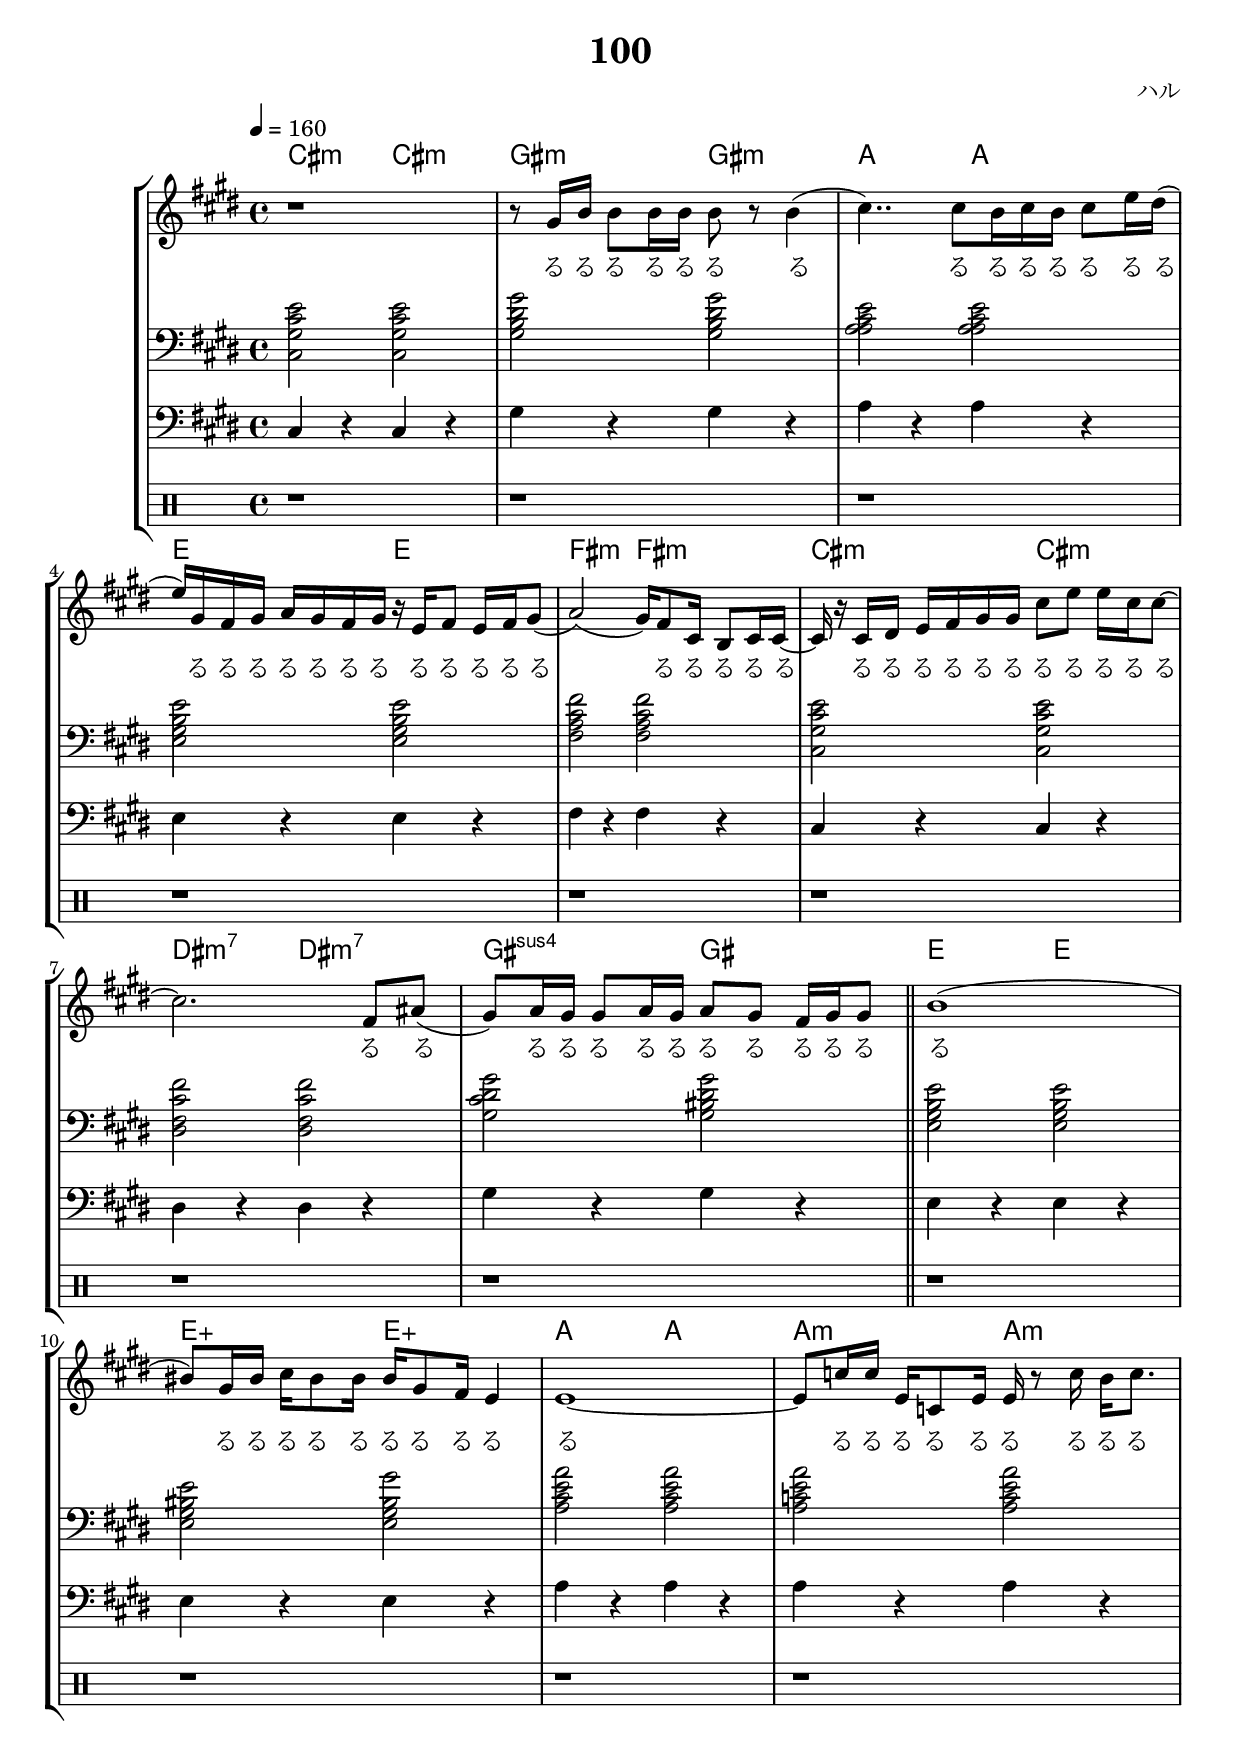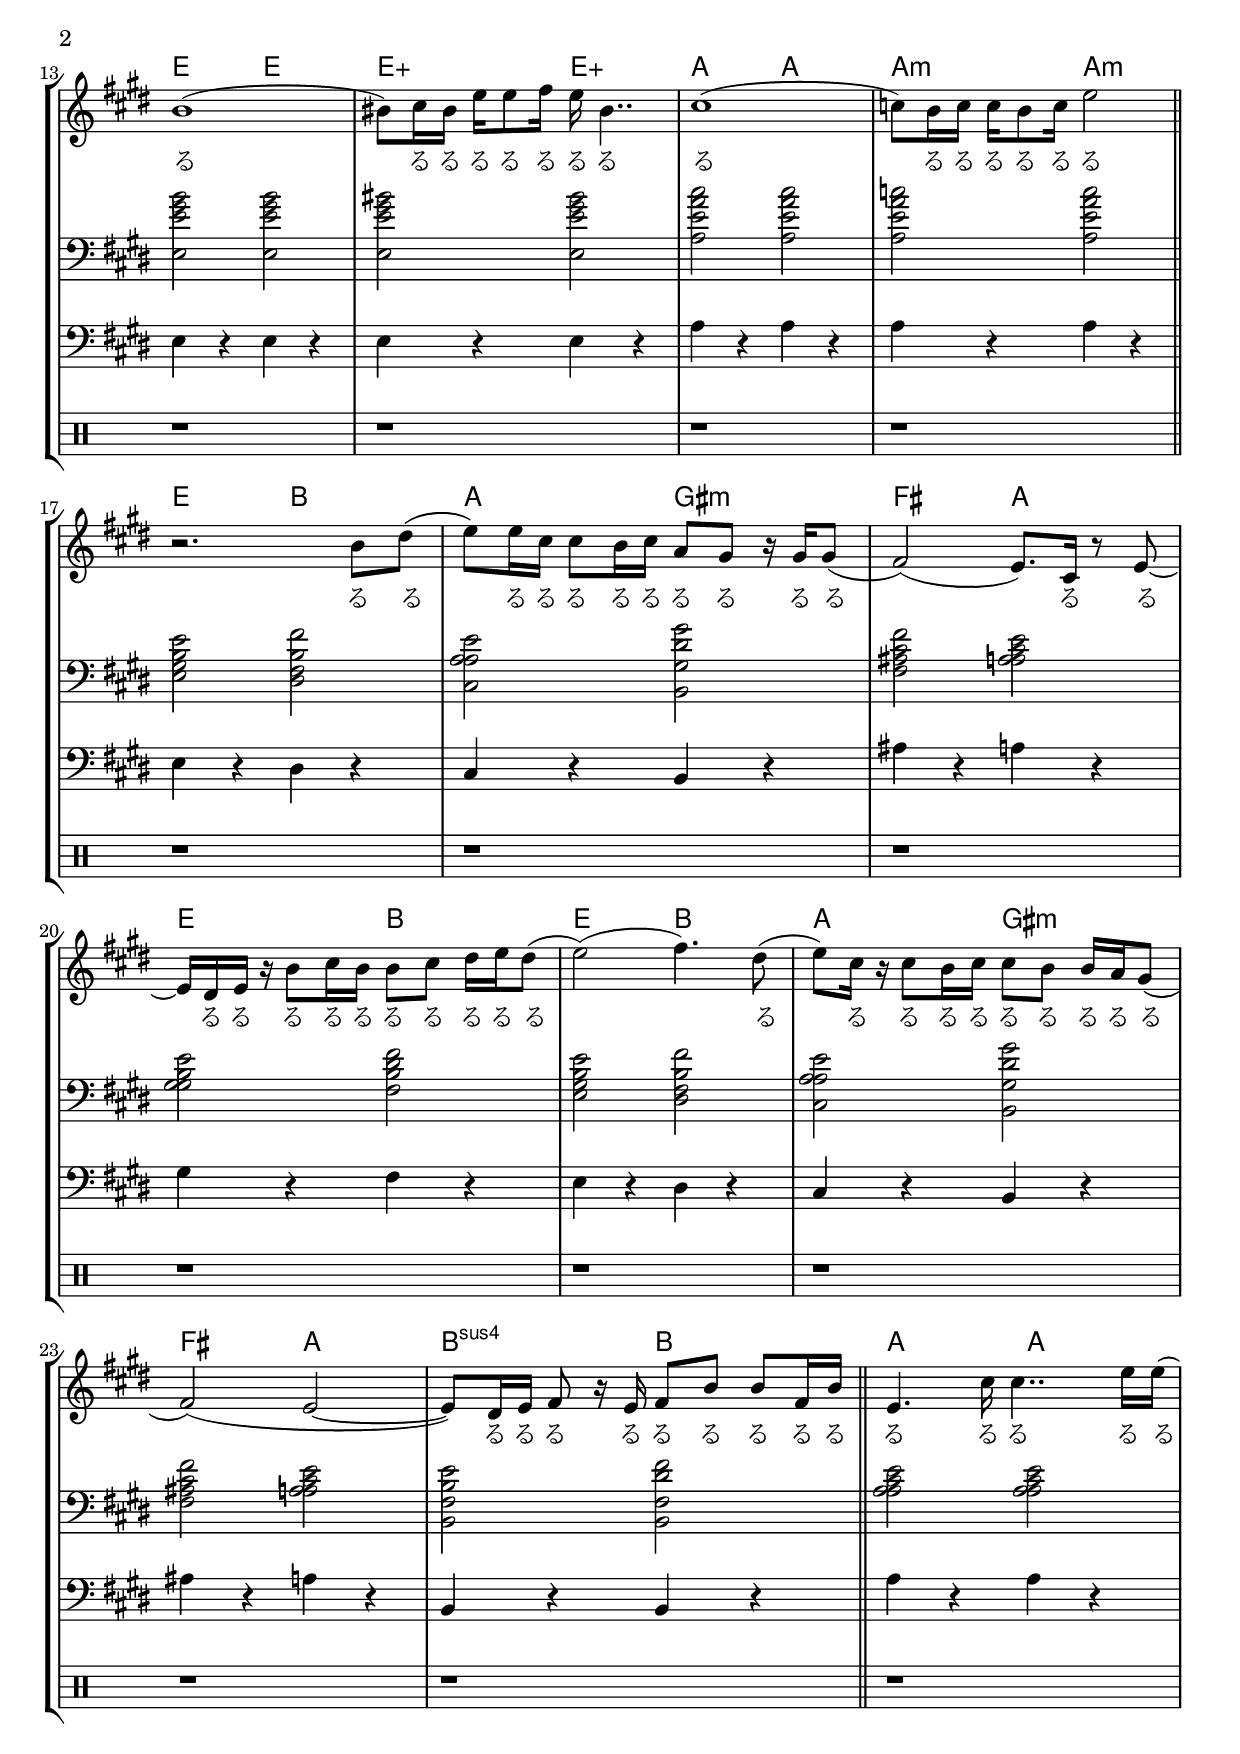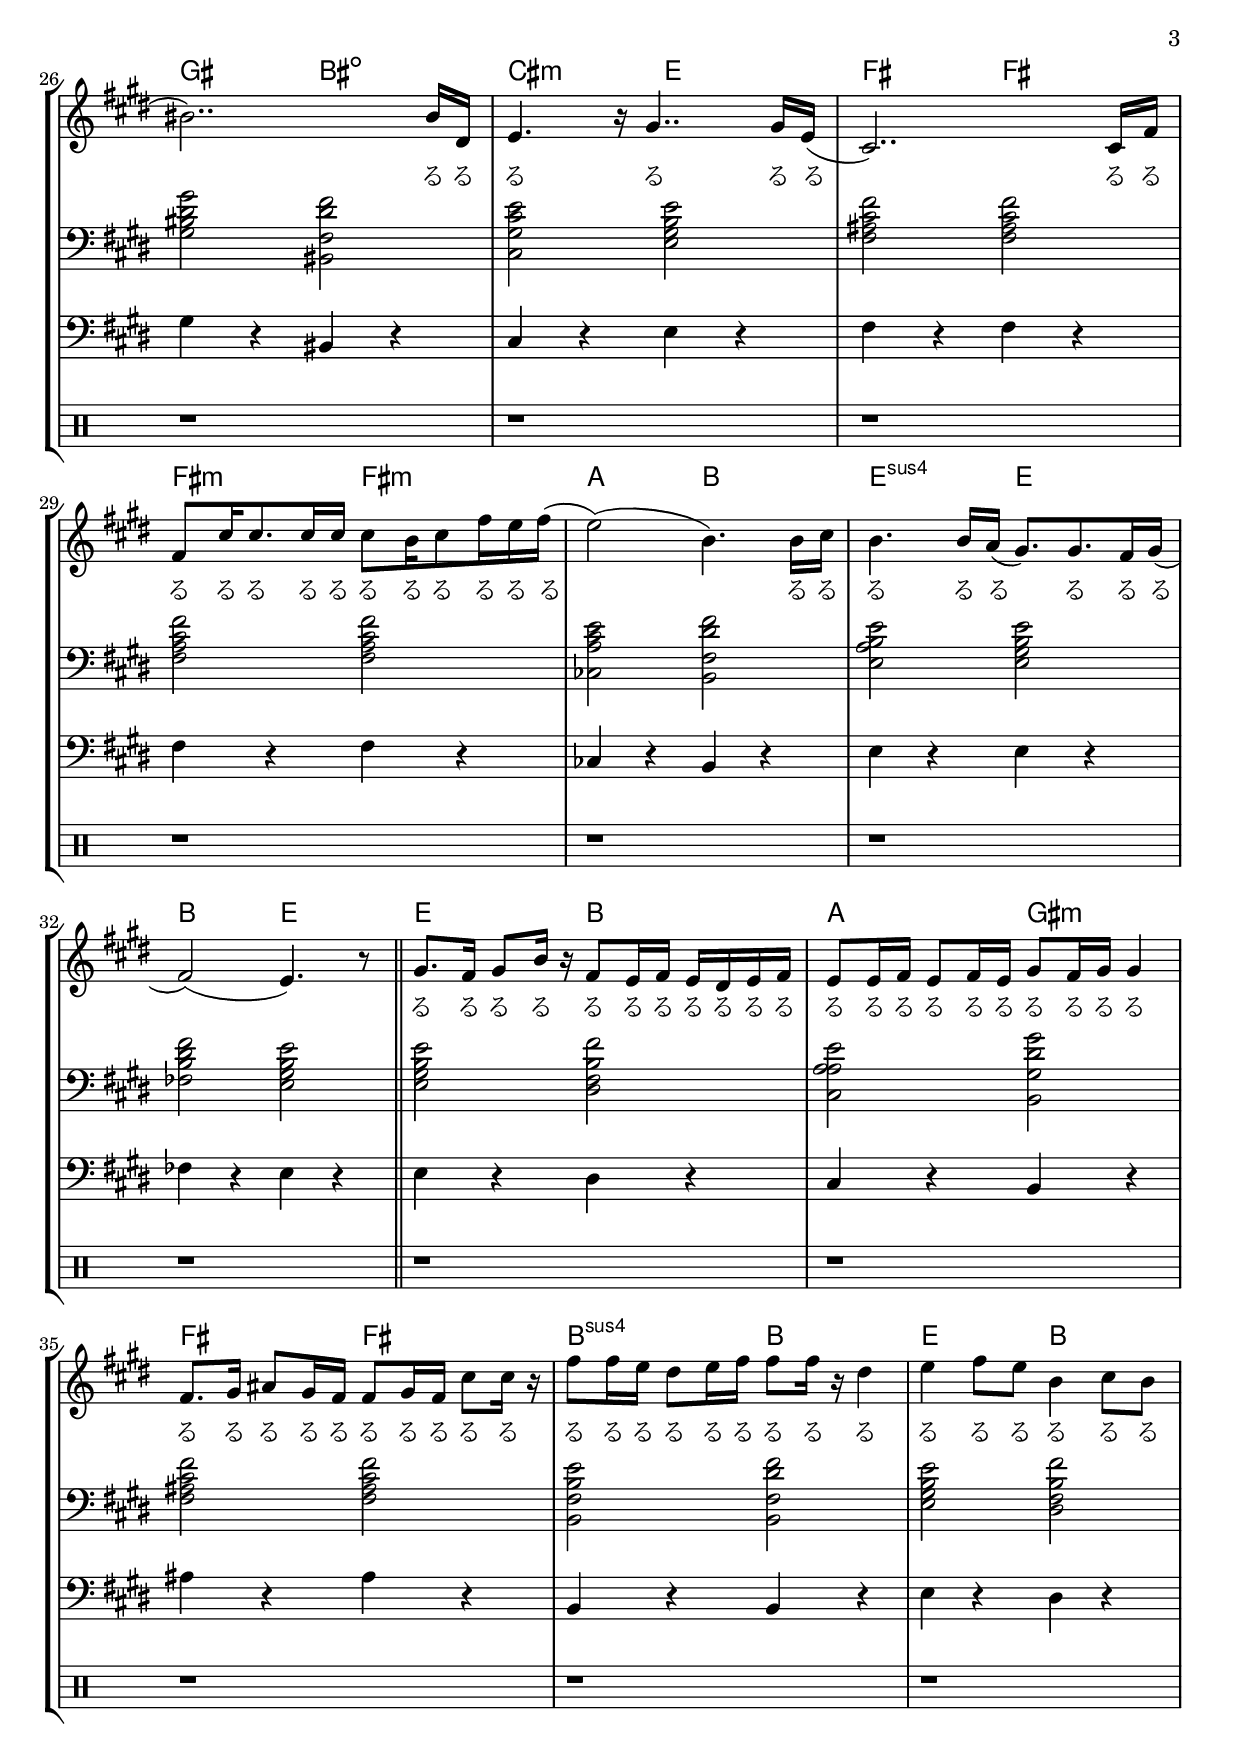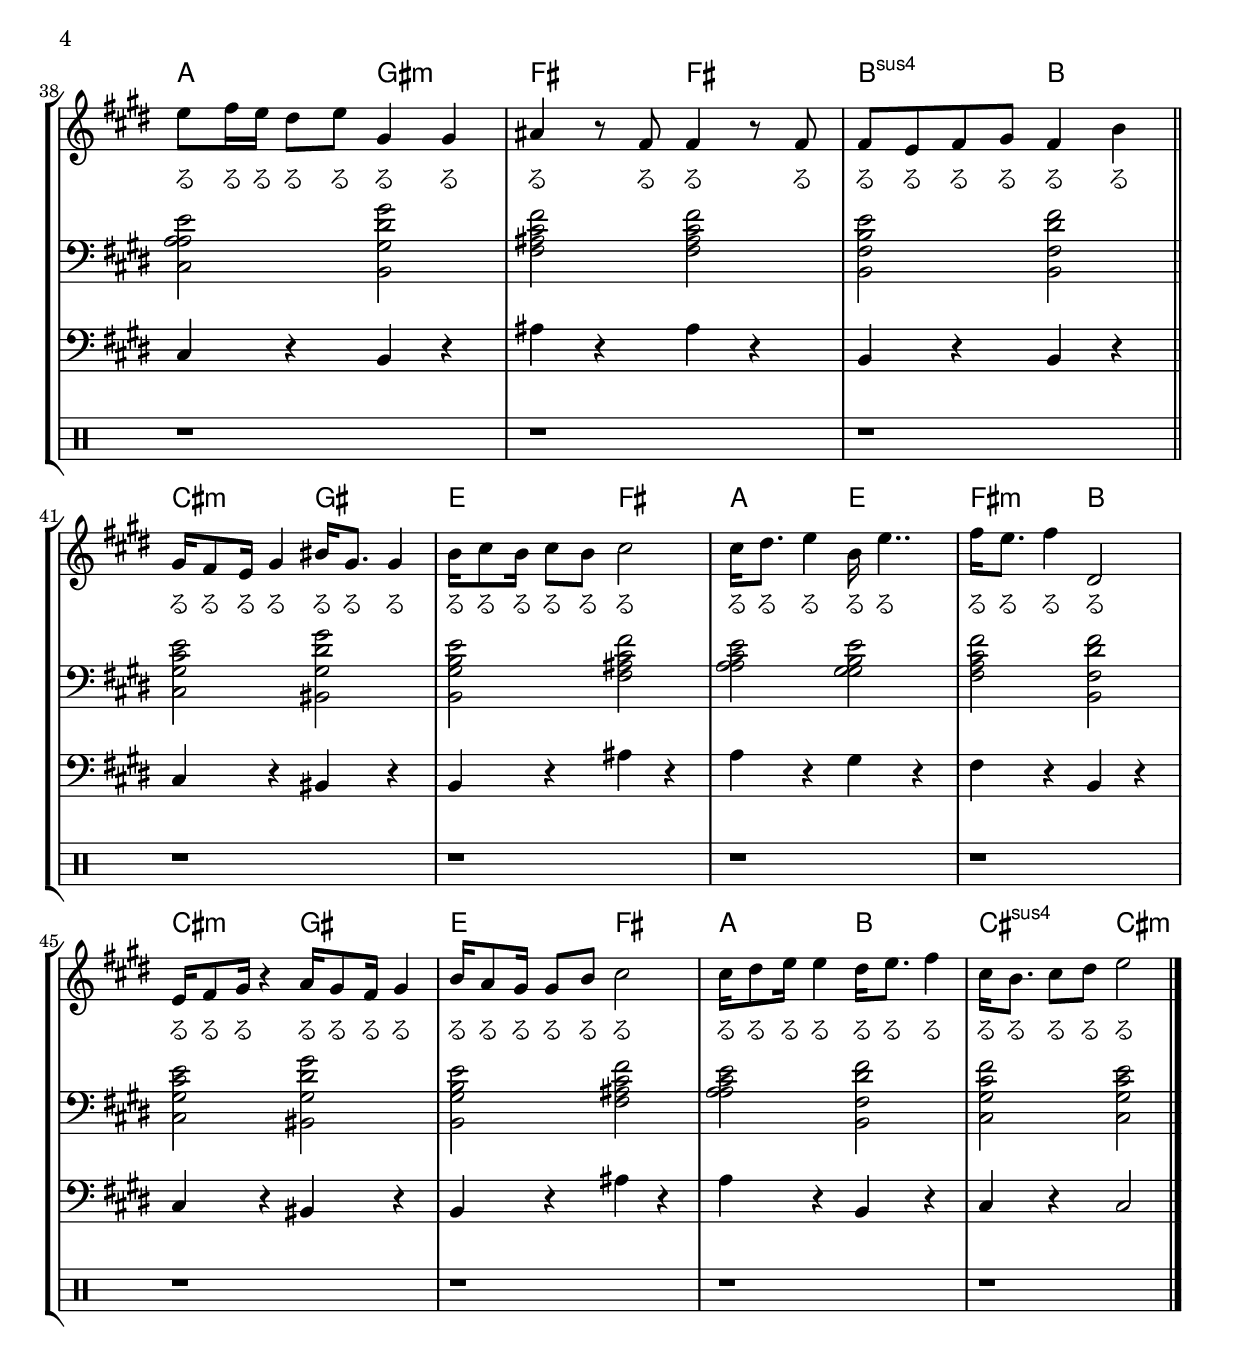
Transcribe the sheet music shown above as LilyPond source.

\version "2.12.1"

\header {
	title = \markup {100}
	composer = \markup \center-column {ハル}
}

harmony = \chordmode {
	cis2:m cis:m gis:m gis:m a a e e fis:m fis:m cis:m cis:m dis:min7 dis:min7 gis:sus4 gis 

	e e e:aug e:aug a a a:m a:m e e e:aug e:aug a a a:m a:m 

	e b a gis:m fis a e b e b a gis:m fis a b:sus4 b 

	a a gis bis:dim cis:m e fis fis fis:m fis:m a b e:sus4 e b e 

	e b a gis:m fis fis b:sus4 b e b a gis:m fis fis b:sus4 b 

	cis:m gis e fis a e fis:m b cis:m gis e fis a b cis:sus4 cis:m 
}

melody = {
	\set Staff.midiInstrument = #"Cello"
		\key e \major
	\tempo 4 = 160
r1
r8 gis'16  b'16  b'8  b'16  b'16  b'8  r8  b'4 
	(cis''4..)  cis''8  b'16  cis''16  b'16  cis''8  e''16  dis''16 
	(e''16)  gis'16  fis'16  gis'16  a'16  gis'16  fis'16  gis'16  r16  e'16  fis'8  e'16  fis'16  gis'8 
	(a'2)  (gis'16)  fis'8  cis'16  b8  cis'16  cis'16~ 
	cis'16  r16  cis'16  dis'16  e'16  fis'16  gis'16  gis'16  cis''8  e''8  e''16  cis''16  cis''8~ 
	cis''2.  fis'8  ais'8 
	(gis'8)  a'16  gis'16  gis'8  a'16  gis'16  a'8  gis'8  fis'16  gis'16  gis'8
	\set Staff.midiInstrument = #"Viola"
	 b'1 
	(bis'8)  gis'16  bis'16  cis''16  bis'8  bis'16  bis'16  gis'8  fis'16  e'4 
	e'1~ 
	e'8  c''16  c''16  e'16  c'8  e'16  e'16  r8  c''16  b'16  c''8. 
	b'1 
	(bis'8)  cis''16  bis'16  e''16  e''8  fis''16  e''16  bis'4.. 
	cis''1 
	(c''8)  b'16  c''16  c''16  b'8  c''16  e''2
	\set Staff.midiInstrument = #"Violin"
	r2. b'8  dis''8 
	(e''8)  e''16  cis''16  cis''8  b'16  cis''16  a'8  gis'8  r16  gis'16  gis'8 
	(fis'2)  (e'8.)  cis'16  r8  e'8~ 
	e'16  dis'16  e'16  r16  b'8  cis''16  b'16  b'8  cis''8  dis''16  e''16  dis''8 
	(e''2)  (fis''4.)  dis''8 
	(e''8)  cis''16  r16  cis''8  b'16  cis''16  cis''8  b'8  b'16  a'16  gis'8 
	(fis'2)  (e'2~ 
	e'8)  dis'16  e'16  fis'8  r16  e'16  fis'8  b'8  b'8  	\set Staff.midiInstrument = #"Viola"
	fis'16  b'16 
	e'4.  cis''16  cis''4..  e''16  e''16 
	(bis'2..)  bis'16  dis'16 
	e'4.  r16  gis'4..  gis'16  e'16 
	(cis'2..)  cis'16  fis'16 
	fis'8  cis''16  cis''8.  cis''16  cis''16  cis''8  b'16  cis''8  fis''16  e''16  fis''16 
	(e''2)  (b'4.)  b'16  cis''16 
	b'4.  b'16  a'16  (gis'8.)  gis'8.  fis'16  gis'16 
	(fis'2)  (e'4.)  	r8 	\set Staff.midiInstrument = #"Violin"
	 gis'8.  fis'16  gis'8  b'16  r16  fis'8  e'16  fis'16  e'16  dis'16  e'16  fis'16 
	e'8  e'16  fis'16  e'8  fis'16  e'16  gis'8  fis'16  gis'16  gis'4 
	fis'8.  gis'16  ais'8  gis'16  fis'16  fis'8  gis'16  fis'16  cis''8  cis''16  r16 
	fis''8  fis''16  e''16  dis''8  e''16  fis''16  fis''8  fis''16  r16  dis''4 
	e''4  fis''8  e''8  b'4  cis''8  b'8 
	e''8  fis''16  e''16  dis''8  e''8  gis'4  gis'4 
	ais'4  r8  fis'8  fis'4  r8  fis'8 
	fis'8  e'8  fis'8  gis'8  fis'4  b'4
	\set Staff.midiInstrument = #"Viola"
	 gis'16  fis'8  e'16  gis'4  bis'16  gis'8.  gis'4 
	b'16  cis''8  b'16  cis''8  b'8  cis''2 
	cis''16  dis''8.  e''4  b'16  e''4.. 
	fis''16  e''8.  fis''4  dis'2 
	e'16  fis'8  gis'16  r4  a'16  gis'8  fis'16  gis'4 
	b'16  a'8  gis'16  gis'8  b'8  cis''2 
	cis''16  dis''8  e''16  e''4  dis''16  e''8.  fis''4 
	cis''16  b'8.  cis''8  dis''8  e''2
	\bar "|."
}

words = \lyricmode {
	る  る  る  る  る  る  る  る  る  る  る  る  る  る  る  る  る  る  る  る  る  る  る  る  る  る  る  る  る  る  る  る  る  る  る  る  る  る  る  る  る  る  る  る  る  る  る  る  る  る  る  る  る  る  
	る  る  る  る  る  る  る  る  る  る  る  る  る  る  る  る  る  る  る  る  る  る  る  る  る  る  る  る  る  る  る  る  る  る  る  
	る  る  る  る  る  る  る  る  る  る  る  る  る  る  る  る  る  る  る  る  る  る  る  る  る  る  る  る  る  る  る  る  る  る  る  る  る  る  る  る  
	る  る  る  る  る  る  る  る  る  る  る  る  る  る  る  る  る  る  る  る  る  る  る  る  る  る  る  る  る  る  る  る  る  る  
	る  る  る  る  る  る  る  る  る  る  る  る  る  る  る  る  る  る  る  る  る  る  る  る  る  る  る  る  る  る  る  る  る  る  る  る  る  る  る  る  る  る  る  る  る  る  る  る  る  る  る  る  る  る  る  る  る  る  る  る  る  る  る  
	る  る  る  る  る  る  る  る  る  る  る  る  る  る  る  る  る  る  る  る  る  る  る  る  る  る  る  る  る  る  る  る  る  る  る  る  る  る  る  る  る  る  る  る  る  る  る  
}

tempochange = {
	\tempo 4 = 160
	r1 | r1 | r1 | r1 | r1 | r1 | r1 | r1 \bar "||"
	\tempo 4 = 160
	r1 | r1 | r1 | r1 | r1 | r1 | r1 | r1 \bar "||"
	\tempo 4 = 160
	r1 | r1 | r1 | r1 | r1 | r1 | r1 | r1 \bar "||"
	\tempo 4 = 160
	r1 | r1 | r1 | r1 | r1 | r1 | r1 | r1 \bar "||"
	\tempo 4 = 160
	r1 | r1 | r1 | r1 | r1 | r1 | r1 | r1 \bar "||"
	\tempo 4 = 160
	r1 | r1 | r1 | r1 | r1 | r1 | r1 | r1 \bar "|."
}

mainacc = {
	\clef bass
	\set Staff.midiInstrument = #"Violin"
	\key e \major
	\tempo 4 = 160
	<cis gis cis' e'>2
	<cis gis cis' e'>2
	<gis b dis' gis'>2
	<gis b dis' gis'>2
	<a a cis' e'>2
	<a a cis' e'>2
	<e gis b e'>2
	<e gis b e'>2
	<fis a cis' fis'>2
	<fis a cis' fis'>2
	<cis gis cis' e'>2
	<cis gis cis' e'>2
	<dis fis cis' fis'>2
	<dis fis cis' fis'>2
	<gis cis' dis' gis'>2
	<gis bis dis' gis'>2
	\bar "||"

	\set Staff.midiInstrument = #"Violin"
	<e gis b e'>2
	<e gis b e'>2
	<e gis bis e'>2
	<e gis bis gis'>2
	<a cis' e' a'>2
	<a cis' e' a'>2
	<a c' e' a'>2
	<a c' e' a'>2
	<e e' gis' b'>2
	<e e' gis' b'>2
	<e e' gis' bis'>2
	<e e' gis' bis'>2
	<a e' a' cis''>2
	<a e' a' cis''>2
	<a e' a' c''>2
	<a e' a' c''>2
	\bar "||"

	\set Staff.midiInstrument = #"Viola"
	<e gis b e'>2
	<dis fis b fis'>2
	<cis a a e'>2
	<b, gis dis' gis'>2
	<ais fis cis' fis'>2
	<a a cis' e'>2
	<gis gis b e'>2
	<fis b dis' fis'>2
	<e gis b e'>2
	<dis fis b fis'>2
	<cis a a e'>2
	<b, gis dis' gis'>2
	<ais fis cis' fis'>2
	<a a cis' e'>2
	<b, fis b e'>2
	<b, fis dis' fis'>2
	\bar "||"

	\set Staff.midiInstrument = #"Violin"
	<a a cis' e'>2
	<a a cis' e'>2
	<gis bis dis' gis'>2
	<bis, fis dis' fis'>2
	<cis gis cis' e'>2
	<e gis b e'>2
	<fis ais cis' fis'>2
	<fis ais cis' fis'>2
	<fis a cis' fis'>2
	<fis a cis' fis'>2
	<ces a cis' e'>2
	<b, fis dis' fis'>2
	<e a b e'>2
	<e gis b e'>2
	<fes b dis' fis'>2
	<e gis b e'>2
	\bar "||"

	\set Staff.midiInstrument = #"Viola"
	<e gis b e'>2
	<dis fis b fis'>2
	<cis a a e'>2
	<b, gis dis' gis'>2
	<ais fis cis' fis'>2
	<ais fis cis' fis'>2
	<b, fis b e'>2
	<b, fis dis' fis'>2
	<e gis b e'>2
	<dis fis b fis'>2
	<cis a a e'>2
	<b, gis dis' gis'>2
	<ais fis cis' fis'>2
	<ais fis cis' fis'>2
	<b, fis b e'>2
	<b, fis dis' fis'>2
	\bar "||"

	\set Staff.midiInstrument = #"Violin"
	<cis gis cis' e'>2
	<bis, gis dis' gis'>2
	<b, gis b e'>2
	<ais fis cis' fis'>2
	<a a cis' e'>2
	<gis gis b e'>2
	<fis a cis' fis'>2
	<b, fis dis' fis'>2
	<cis gis cis' e'>2
	<bis, gis dis' gis'>2
	<b, gis b e'>2
	<ais fis cis' fis'>2
	<a a cis' e'>2
	<b, fis dis' fis'>2
	<cis gis cis' fis'>2
	<cis gis cis' e'>2
	\bar "|."
}

subacc = {
	\clef bass
	\set Staff.midiInstrument = #"Viola"
	\key e \major
	\tempo 4 = 160
	cis4 r4
	cis4 r4
	gis4 r4
	gis4 r4
	a4 r4
	a4 r4
	e4 r4
	e4 r4
	fis4 r4
	fis4 r4
	cis4 r4
	cis4 r4
	dis4 r4
	dis4 r4
	gis4 r4
	gis4 r4
	\bar "||"

	\set Staff.midiInstrument = #"Cello"
	e4 r4
	e4 r4
	e4 r4
	e4 r4
	a4 r4
	a4 r4
	a4 r4
	a4 r4
	e4 r4
	e4 r4
	e4 r4
	e4 r4
	a4 r4
	a4 r4
	a4 r4
	a4 r4
	\bar "||"

	\set Staff.midiInstrument = #"Cello"
	e4 r4
	dis4 r4
	cis4 r4
	b,4 r4
	ais4 r4
	a4 r4
	gis4 r4
	fis4 r4
	e4 r4
	dis4 r4
	cis4 r4
	b,4 r4
	ais4 r4
	a4 r4
	b,4 r4
	b,4 r4
	\bar "||"

	\set Staff.midiInstrument = #"Cello"
	a4 r4
	a4 r4
	gis4 r4
	bis,4 r4
	cis4 r4
	e4 r4
	fis4 r4
	fis4 r4
	fis4 r4
	fis4 r4
	ces4 r4
	b,4 r4
	e4 r4
	e4 r4
	fes4 r4
	e4 r4
	\bar "||"

	\set Staff.midiInstrument = #"Cello"
	e4 r4
	dis4 r4
	cis4 r4
	b,4 r4
	ais4 r4
	ais4 r4
	b,4 r4
	b,4 r4
	e4 r4
	dis4 r4
	cis4 r4
	b,4 r4
	ais4 r4
	ais4 r4
	b,4 r4
	b,4 r4
	\bar "||"

	\set Staff.midiInstrument = #"Cello"
	cis4 r4
	bis,4 r4
	b,4 r4
	ais4 r4
	a4 r4
	gis4 r4
	fis4 r4
	b,4 r4
	cis4 r4
	bis,4 r4
	b,4 r4
	ais4 r4
	a4 r4
	b,4 r4
	cis4 r4
	cis2
	\bar "|."
}

percA = {
	\drummode {
	r1 |r1 |r1 |r1 |r1 |r1 |r1 |r1 \bar "||"
	r1 |r1 |r1 |r1 |r1 |r1 |r1 |r1 \bar "||"
	r1 |r1 |r1 |r1 |r1 |r1 |r1 |r1 \bar "||"
	r1 |r1 |r1 |r1 |r1 |r1 |r1 |r1 \bar "||"
	r1 |r1 |r1 |r1 |r1 |r1 |r1 |r1 \bar "||"
	r1 |r1 |r1 |r1 |r1 |r1 |r1 |r1 \bar "|."
	}
}

percB = {
	\drummode {
	r1 |r1 |r1 |r1 |r1 |r1 |r1 |r1 \bar "||"
	r1 |r1 |r1 |r1 |r1 |r1 |r1 |r1 \bar "||"
	r1 |r1 |r1 |r1 |r1 |r1 |r1 |r1 \bar "||"
	r1 |r1 |r1 |r1 |r1 |r1 |r1 |r1 \bar "||"
	r1 |r1 |r1 |r1 |r1 |r1 |r1 |r1 \bar "||"
	r1 |r1 |r1 |r1 |r1 |r1 |r1 |r1 \bar "|."
	}
}

percC = {
	\drummode {
	r1 |r1 |r1 |r1 |r1 |r1 |r1 |r1 \bar "||"
	r1 |r1 |r1 |r1 |r1 |r1 |r1 |r1 \bar "||"
	r1 |r1 |r1 |r1 |r1 |r1 |r1 |r1 \bar "||"
	r1 |r1 |r1 |r1 |r1 |r1 |r1 |r1 \bar "||"
	r1 |r1 |r1 |r1 |r1 |r1 |r1 |r1 \bar "||"
	r1 |r1 |r1 |r1 |r1 |r1 |r1 |r1 \bar "|."
	}
}

percD = {
	\drummode {
	r1 |r1 |r1 |r1 |r1 |r1 |r1 |r1 \bar "||"
	r1 |r1 |r1 |r1 |r1 |r1 |r1 |r1 \bar "||"
	r1 |r1 |r1 |r1 |r1 |r1 |r1 |r1 \bar "||"
	r1 |r1 |r1 |r1 |r1 |r1 |r1 |r1 \bar "||"
	r1 |r1 |r1 |r1 |r1 |r1 |r1 |r1 \bar "||"
	r1 |r1 |r1 |r1 |r1 |r1 |r1 |r1 \bar "|."
	}
}

percE = {
	\drummode {
	r1 |r1 |r1 |r1 |r1 |r1 |r1 |r1 \bar "||"
	r1 |r1 |r1 |r1 |r1 |r1 |r1 |r1 \bar "||"
	r1 |r1 |r1 |r1 |r1 |r1 |r1 |r1 \bar "||"
	r1 |r1 |r1 |r1 |r1 |r1 |r1 |r1 \bar "||"
	r1 |r1 |r1 |r1 |r1 |r1 |r1 |r1 \bar "||"
	r1 |r1 |r1 |r1 |r1 |r1 |r1 |r1 \bar "|."
	}
}

\score {
	<<
		\new StaffGroup <<
			\new ChordNames {\harmony}
			\new Voice = "melody" {\melody}
			\new Lyrics \lyricsto "melody" \words
			\new Staff = "mainacc" {\mainacc}
			\new Staff = "subacc" {\subacc}
			\new DrumStaff <<
				\new DrumVoice {\percA}
				\new DrumVoice {\percB}
				\new DrumVoice {\percC}
				\new DrumVoice {\percD}
				\new DrumVoice {\percE}
			>>
		>>
	>>
	\layout { }
}
